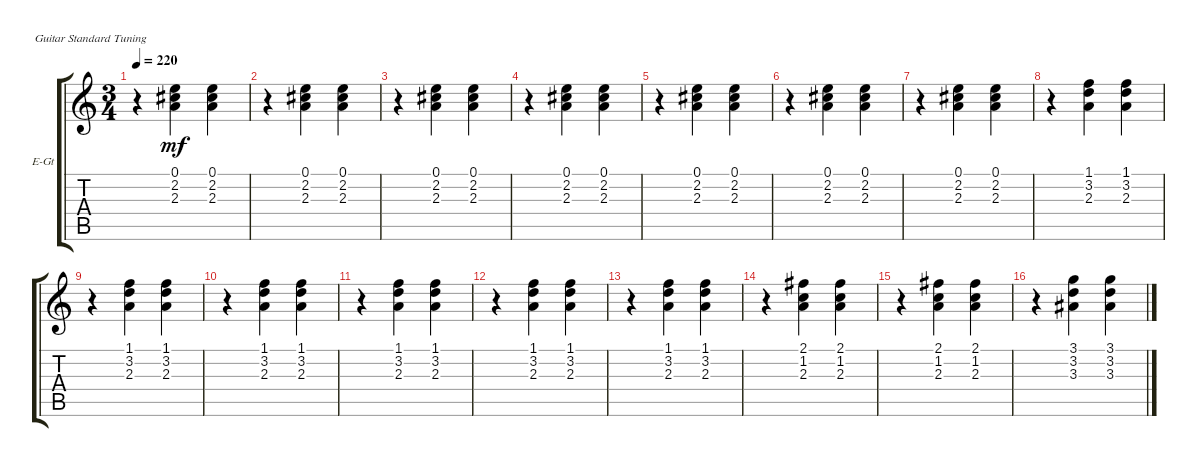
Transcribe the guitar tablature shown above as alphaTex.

\defaultSystemsLayout 4
\bracketExtendMode groupsimilarinstruments
\firstSystemTrackNameOrientation horizontal
\otherSystemsTrackNameOrientation horizontal
\track ("Electric Guitar" "E-Gt") {instrument electricguitarclean}
\staff {score tabs}
\tuning (E4 B3 G3 D3 A2 E2)
\ts (3 4)
\tempo 220
\clef g2
\ks c
r.4{dy mf} (2.3 2.2 0.1).4 (2.3 2.2 0.1).4 |
r.4 (2.3 2.2 0.1).4 (2.3 2.2 0.1).4 |
r.4 (2.3 2.2 0.1).4 (2.3 2.2 0.1).4 |
r.4 (2.3 2.2 0.1).4 (2.3 2.2 0.1).4 |
r.4 (2.3 2.2 0.1).4 (2.3 2.2 0.1).4 |
r.4 (2.3 2.2 0.1).4 (2.3 2.2 0.1).4 |
r.4 (2.3 2.2 0.1).4 (2.3 2.2 0.1).4 |
r.4 (2.3 3.2 1.1).4 (2.3 3.2 1.1).4 |
r.4 (2.3 3.2 1.1).4 (2.3 3.2 1.1).4 |
r.4 (2.3 3.2 1.1).4 (2.3 3.2 1.1).4 |
r.4 (2.3 3.2 1.1).4 (2.3 3.2 1.1).4 |
r.4 (2.3 3.2 1.1).4 (2.3 3.2 1.1).4 |
r.4 (2.3 3.2 1.1).4 (2.3 3.2 1.1).4 |
r.4 (2.3 1.2 2.1).4 (2.3 1.2 2.1).4 |
r.4 (2.3 1.2 2.1).4 (2.3 1.2 2.1).4 |
r.4 (3.3 3.2 3.1).4 (3.3 3.2 3.1).4
